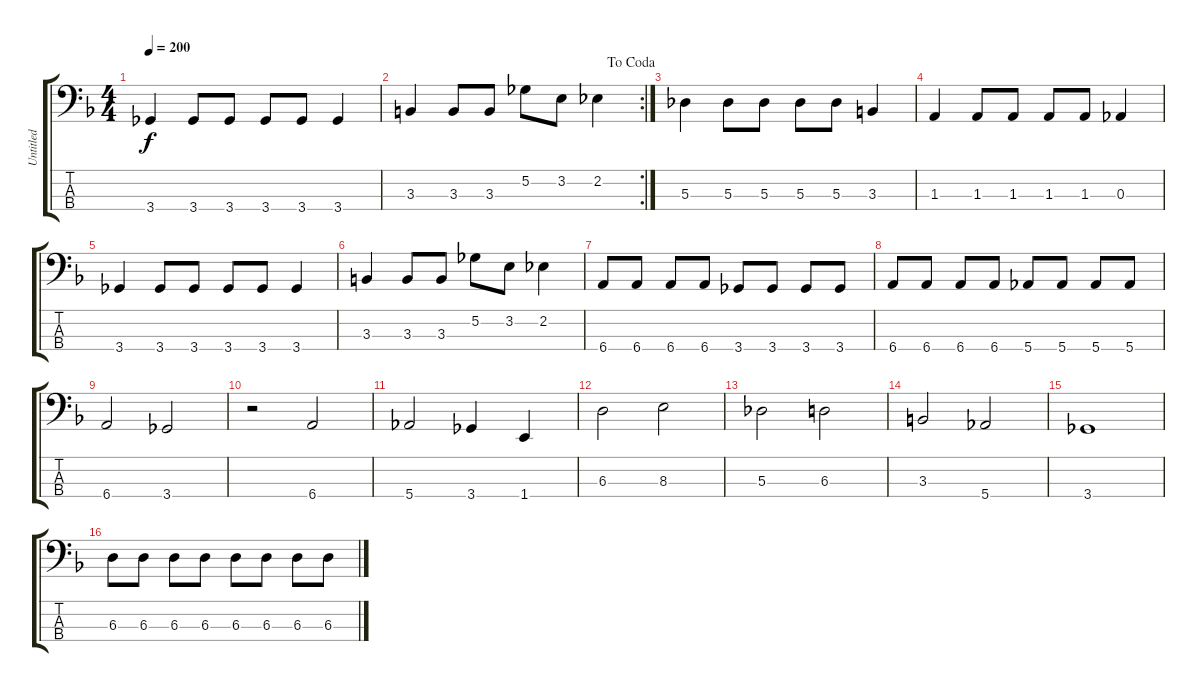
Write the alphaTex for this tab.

\track ("Untitled" "Untitled") {instrument electricbassfinger}
\staff {score tabs}
\tuning (Gb2 Db2 Ab1 Eb1) {hide}
\ts (4 4)
\tempo 200
\clef f4
\ks f
3.4.4{dy f} 3.4.8 3.4.8 3.4.8 3.4.8 3.4.4 |
\rc 2
\jump dacoda
3.3.4 3.3.8 3.3.8 5.2.8 3.2.8 2.2.4 |
5.3.4 5.3.8 5.3.8 5.3.8 5.3.8 3.3.4 |
1.3.4 1.3.8 1.3.8 1.3.8 1.3.8 0.3.4 |
3.4.4 3.4.8 3.4.8 3.4.8 3.4.8 3.4.4 |
3.3.4 3.3.8 3.3.8 5.2.8 3.2.8 2.2.4 |
6.4.8 6.4.8 6.4.8 6.4.8 3.4.8 3.4.8 3.4.8 3.4.8 |
6.4.8 6.4.8 6.4.8 6.4.8 5.4.8 5.4.8 5.4.8 5.4.8 |
6.4.2 3.4.2 |
r.2 6.4.2 |
5.4.2 3.4.4 1.4.4 |
6.3.2 8.3.2 |
5.3.2 6.3.2 |
3.3.2 5.4.2 |
3.4.1 |
6.3.8 6.3.8 6.3.8 6.3.8 6.3.8 6.3.8 6.3.8 6.3.8
